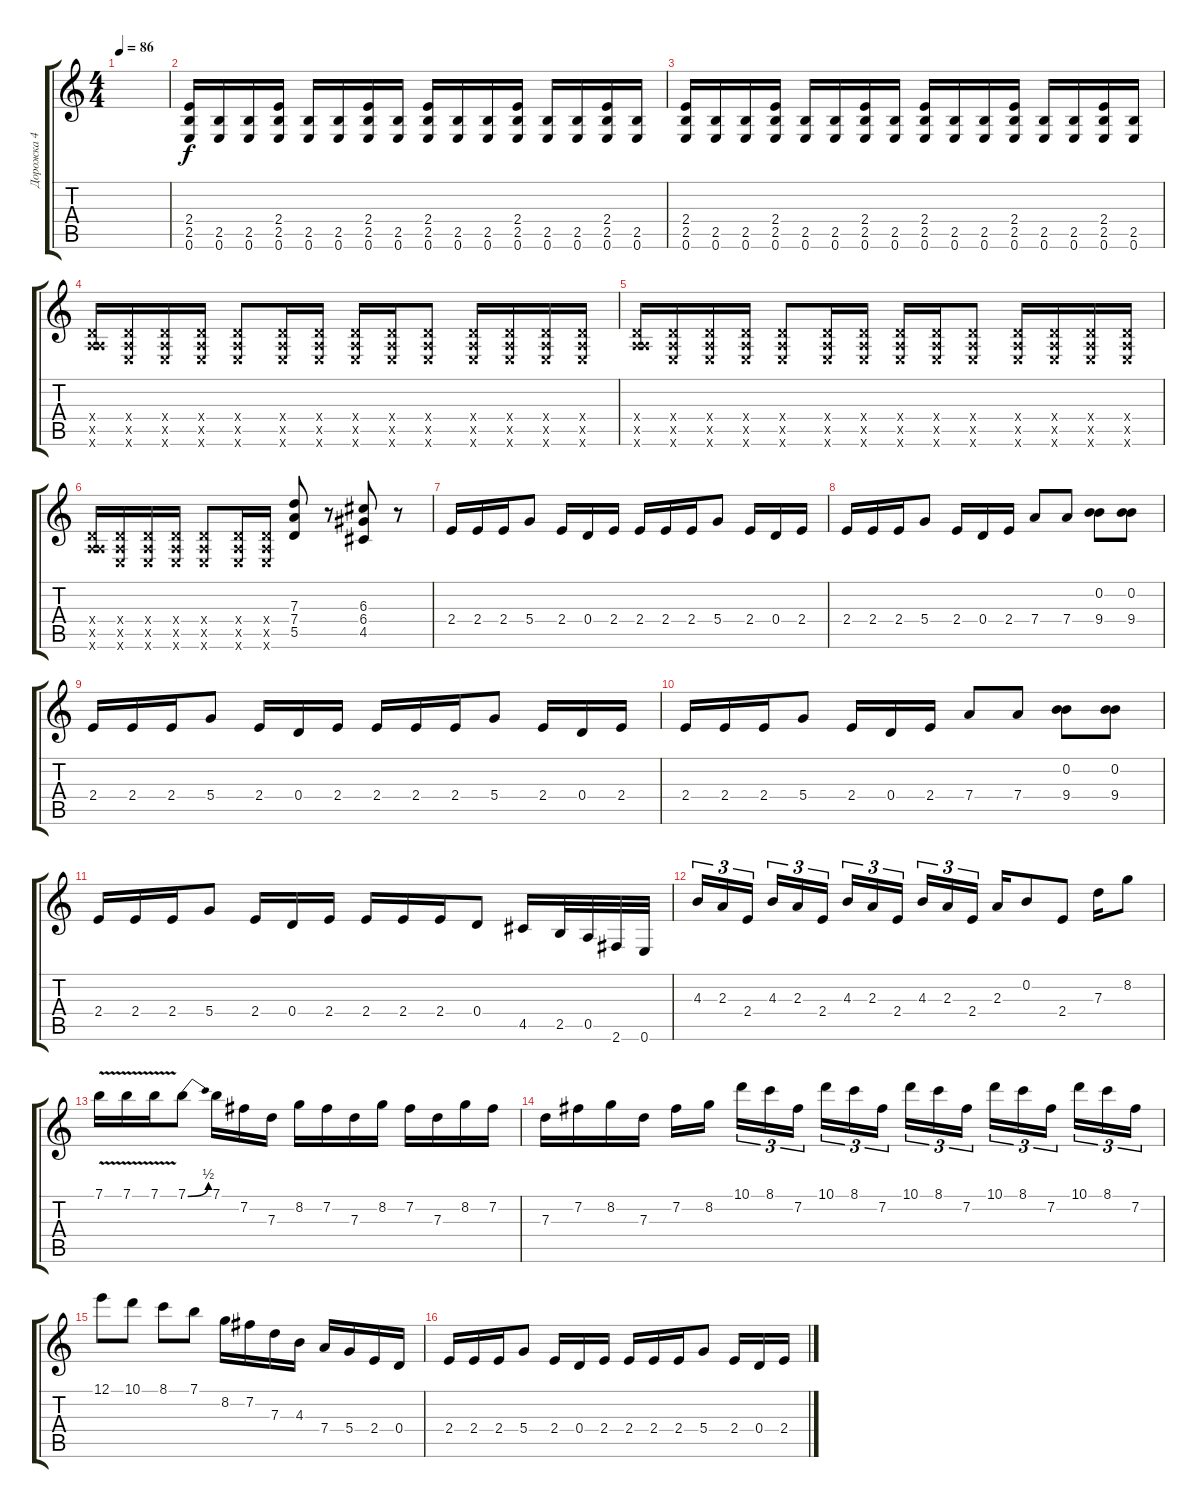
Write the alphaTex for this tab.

\track ("Дорожка 4" "Дорожка 4") {instrument overdrivenguitar}
\staff {score tabs}
\tuning (E4 B3 G3 D3 A2 E2) {hide}
\ts (4 4)
\tempo 86
\clef g2
\ks c
|
(2.4 2.5 0.6).16 (2.5 0.6).16 (2.5 0.6).16 (2.4 2.5 0.6).16 (2.5 0.6).16 (2.5 0.6).16 (2.4 2.5 0.6).16 (2.5 0.6).16 (2.4 2.5 0.6).16 (2.5 0.6).16 (2.5 0.6).16 (2.4 2.5 0.6).16 (2.5 0.6).16 (2.5 0.6).16 (2.4 2.5 0.6).16 (2.5 0.6).16 |
(2.4 2.5 0.6).16 (2.5 0.6).16 (2.5 0.6).16 (2.4 2.5 0.6).16 (2.5 0.6).16 (2.5 0.6).16 (2.4 2.5 0.6).16 (2.5 0.6).16 (2.4 2.5 0.6).16 (2.5 0.6).16 (2.5 0.6).16 (2.4 2.5 0.6).16 (2.5 0.6).16 (2.5 0.6).16 (2.4 2.5 0.6).16 (2.5 0.6).16 |
(0.4{x} 0.5{x} 5.6{x}).16 (0.4{x} 0.5{x} 0.6{x}).16 (0.4{x} 0.5{x} 0.6{x}).16 (0.4{x} 0.5{x} 0.6{x}).16 (0.4{x} 0.5{x} 0.6{x}).8 (0.4{x} 0.5{x} 0.6{x}).16 (0.4{x} 0.5{x} 0.6{x}).16 (0.4{x} 0.5{x} 0.6{x}).16 (0.4{x} 0.5{x} 0.6{x}).16 (0.4{x} 0.5{x} 0.6{x}).8 (0.4{x} 0.5{x} 0.6{x}).16 (0.4{x} 0.5{x} 0.6{x}).16 (0.4{x} 0.5{x} 0.6{x}).16 (0.4{x} 0.5{x} 0.6{x}).16 |
(0.4{x} 0.5{x} 5.6{x}).16 (0.4{x} 0.5{x} 0.6{x}).16 (0.4{x} 0.5{x} 0.6{x}).16 (0.4{x} 0.5{x} 0.6{x}).16 (0.4{x} 0.5{x} 0.6{x}).8 (0.4{x} 0.5{x} 0.6{x}).16 (0.4{x} 0.5{x} 0.6{x}).16 (0.4{x} 0.5{x} 0.6{x}).16 (0.4{x} 0.5{x} 0.6{x}).16 (0.4{x} 0.5{x} 0.6{x}).8 (0.4{x} 0.5{x} 0.6{x}).16 (0.4{x} 0.5{x} 0.6{x}).16 (0.4{x} 0.5{x} 0.6{x}).16 (0.4{x} 0.5{x} 0.6{x}).16 |
(0.4{x} 0.5{x} 5.6{x}).16 (0.4{x} 0.5{x} 0.6{x}).16 (0.4{x} 0.5{x} 0.6{x}).16 (0.4{x} 0.5{x} 0.6{x}).16 (0.4{x} 0.5{x} 0.6{x}).8 (0.4{x} 0.5{x} 0.6{x}).16 (0.4{x} 0.5{x} 0.6{x}).16 (7.3 7.4 5.5).8 r.8 (6.3 6.4 4.5).8 r.8 |
2.4.16 2.4.16 2.4.16 5.4.8 2.4.16 0.4.16 2.4.16 2.4.16 2.4.16 2.4.16 5.4.8 2.4.16 0.4.16 2.4.16 |
2.4.16 2.4.16 2.4.16 5.4.8 2.4.16 0.4.16 2.4.16 7.4.8 7.4.8 (0.2 9.4).8 (0.2 9.4).8 |
2.4.16 2.4.16 2.4.16 5.4.8 2.4.16 0.4.16 2.4.16 2.4.16 2.4.16 2.4.16 5.4.8 2.4.16 0.4.16 2.4.16 |
2.4.16 2.4.16 2.4.16 5.4.8 2.4.16 0.4.16 2.4.16 7.4.8 7.4.8 (0.2 9.4).8 (0.2 9.4).8 |
2.4.16 2.4.16 2.4.16 5.4.8 2.4.16 0.4.16 2.4.16 2.4.16 2.4.16 2.4.16 0.4.8 4.5.16 2.5.32 0.5.32 2.6.32 0.6.32 |
4.3.16{tu (3 2)} 2.3.16{tu (3 2)} 2.4.16{tu (3 2) beam splitsecondary} 4.3.16{tu (3 2)} 2.3.16{tu (3 2)} 2.4.16{tu (3 2)} 4.3.16{tu (3 2)} 2.3.16{tu (3 2)} 2.4.16{tu (3 2) beam splitsecondary} 4.3.16{tu (3 2)} 2.3.16{tu (3 2)} 2.4.16{tu (3 2)} 2.3.16 0.2.8 2.4.8 7.3.16 8.2.8 |
7.1{v}.16 7.1{v}.16 7.1{v}.16 7.1{be (bend 0 0 60 2)}.8 7.1.16 7.2.16 7.3.16 8.2.16 7.2.16 7.3.16 8.2.16 7.2.16 7.3.16 8.2.16 7.2.16 |
7.3.16 7.2.16 8.2.16 7.3.16 7.2.16 8.2.16{beam splitsecondary} 10.1.16{tu (3 2)} 8.1.16{tu (3 2)} 7.2.16{tu (3 2)} 10.1.16{tu (3 2)} 8.1.16{tu (3 2)} 7.2.16{tu (3 2) beam splitsecondary} 10.1.16{tu (3 2)} 8.1.16{tu (3 2)} 7.2.16{tu (3 2)} 10.1.16{tu (3 2)} 8.1.16{tu (3 2)} 7.2.16{tu (3 2) beam splitsecondary} 10.1.16{tu (3 2)} 8.1.16{tu (3 2)} 7.2.16{tu (3 2)} |
12.1.8 10.1.8 8.1.8 7.1.8 8.2.16 7.2.16 7.3.16 4.3.16 7.4.16 5.4.16 2.4.16 0.4.16 |
2.4.16 2.4.16 2.4.16 5.4.8 2.4.16 0.4.16 2.4.16 2.4.16 2.4.16 2.4.16 5.4.8 2.4.16 0.4.16 2.4.16
